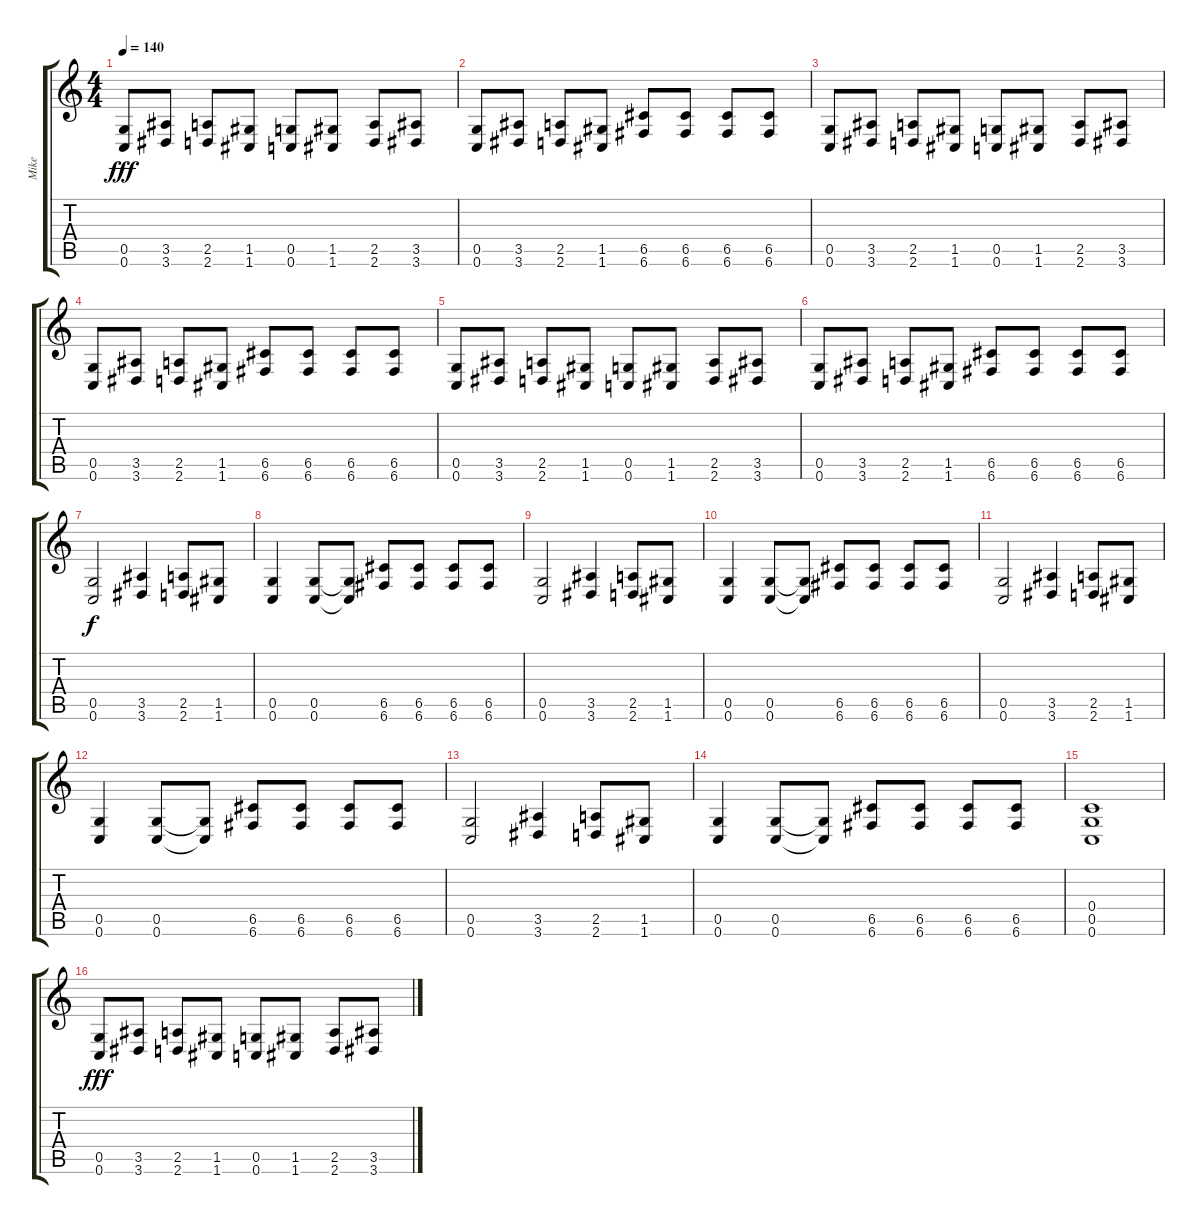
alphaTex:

\track ("Mike" "Mike") {instrument distortionguitar}
\staff {score tabs}
\tuning (D4 A3 F3 C3 G2 C2) {hide}
\ts (4 4)
\tempo 140
\clef g2
\ks c
(0.5 0.6).8{dy fff} (3.5 3.6).8 (2.5 2.6).8 (1.5 1.6).8 (0.5 0.6).8 (1.5 1.6).8 (2.5 2.6).8 (3.5 3.6).8 |
(0.5 0.6).8 (3.5 3.6).8 (2.5 2.6).8 (1.5 1.6).8 (6.5 6.6).8 (6.5 6.6).8 (6.5 6.6).8 (6.5 6.6).8 |
(0.5 0.6).8 (3.5 3.6).8 (2.5 2.6).8 (1.5 1.6).8 (0.5 0.6).8 (1.5 1.6).8 (2.5 2.6).8 (3.5 3.6).8 |
(0.5 0.6).8 (3.5 3.6).8 (2.5 2.6).8 (1.5 1.6).8 (6.5 6.6).8 (6.5 6.6).8 (6.5 6.6).8 (6.5 6.6).8 |
(0.5 0.6).8 (3.5 3.6).8 (2.5 2.6).8 (1.5 1.6).8 (0.5 0.6).8 (1.5 1.6).8 (2.5 2.6).8 (3.5 3.6).8 |
(0.5 0.6).8 (3.5 3.6).8 (2.5 2.6).8 (1.5 1.6).8 (6.5 6.6).8 (6.5 6.6).8 (6.5 6.6).8 (6.5 6.6).8 |
(0.5 0.6).2{dy f} (3.5 3.6).4 (2.5 2.6).8 (1.5 1.6).8 |
(0.5 0.6).4 (0.5 0.6).8 (0.5{t} 0.6{t}).8 (6.5 6.6).8 (6.5 6.6).8 (6.5 6.6).8 (6.5 6.6).8 |
(0.5 0.6).2 (3.5 3.6).4 (2.5 2.6).8 (1.5 1.6).8 |
(0.5 0.6).4 (0.5 0.6).8 (0.5{t} 0.6{t}).8 (6.5 6.6).8 (6.5 6.6).8 (6.5 6.6).8 (6.5 6.6).8 |
(0.5 0.6).2 (3.5 3.6).4 (2.5 2.6).8 (1.5 1.6).8 |
(0.5 0.6).4 (0.5 0.6).8 (0.5{t} 0.6{t}).8 (6.5 6.6).8 (6.5 6.6).8 (6.5 6.6).8 (6.5 6.6).8 |
(0.5 0.6).2 (3.5 3.6).4 (2.5 2.6).8 (1.5 1.6).8 |
(0.5 0.6).4 (0.5 0.6).8 (0.5{t} 0.6{t}).8 (6.5 6.6).8 (6.5 6.6).8 (6.5 6.6).8 (6.5 6.6).8 |
(0.4 0.5 0.6).1 |
(0.5 0.6).8{dy fff} (3.5 3.6).8 (2.5 2.6).8 (1.5 1.6).8 (0.5 0.6).8 (1.5 1.6).8 (2.5 2.6).8 (3.5 3.6).8
